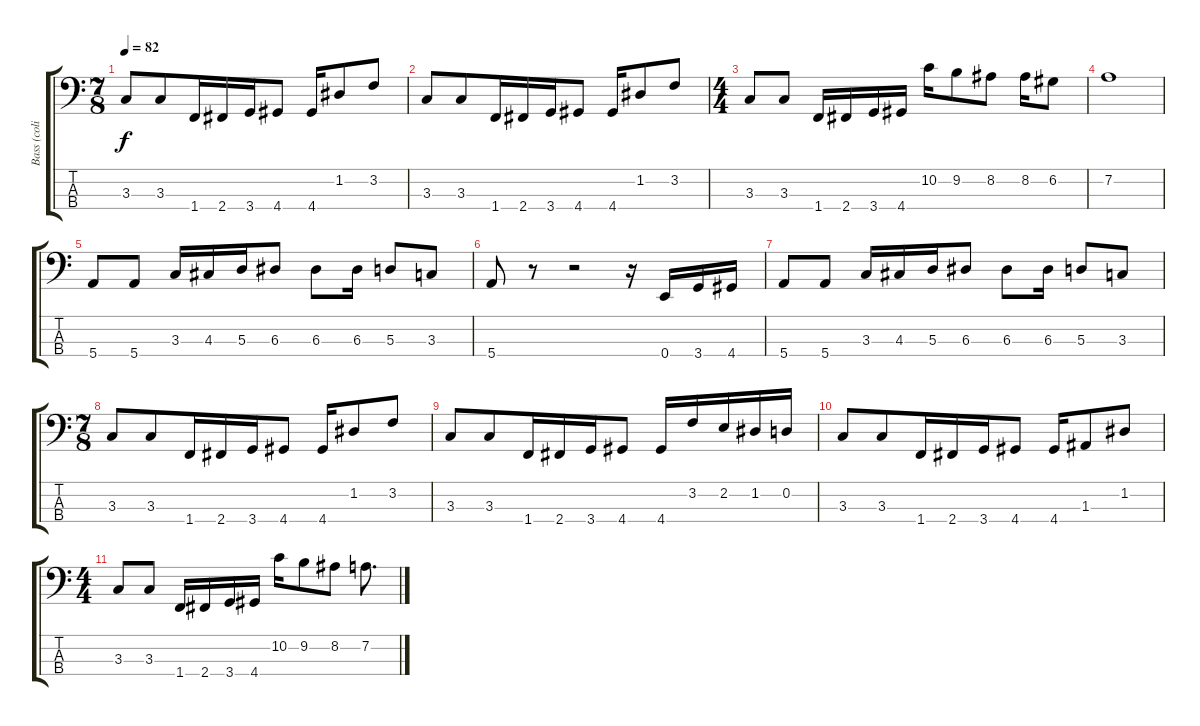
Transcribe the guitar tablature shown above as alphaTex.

\track ("Bass (colin)" "Bass (coli") {instrument electricbassfinger}
\staff {score tabs}
\tuning (G2 D2 A1 E1) {hide}
\ts (7 8)
\tempo 82
\clef f4
\ks c
3.3.8{dy f} 3.3.8 1.4.16 2.4.16 3.4.16 4.4.8 4.4.16 1.2.8 3.2.8 |
3.3.8 3.3.8 1.4.16 2.4.16 3.4.16 4.4.8 4.4.16 1.2.8 3.2.8 |
\ts (4 4)
3.3.8 3.3.8 1.4.16 2.4.16 3.4.16 4.4.16 10.2.16 9.2.8 8.2.8 8.2.16 6.2.8 |
7.2.1 |
5.4.8 5.4.8 3.3.16 4.3.16 5.3.16 6.3.8 6.3.8 6.3.16 5.3.8 3.3.8 |
5.4.8 r.8 r.2 r.16 0.4.16 3.4.16 4.4.16 |
5.4.8 5.4.8 3.3.16 4.3.16 5.3.16 6.3.8 6.3.8 6.3.16 5.3.8 3.3.8 |
\ts (7 8)
3.3.8 3.3.8 1.4.16 2.4.16 3.4.16 4.4.8 4.4.16 1.2.8 3.2.8 |
3.3.8 3.3.8 1.4.16 2.4.16 3.4.16 4.4.8 4.4.16 3.2.16 2.2.16 1.2.16 0.2.16 |
3.3.8 3.3.8 1.4.16 2.4.16 3.4.16 4.4.8 4.4.16 1.3.8 1.2.8 |
\ts (4 4)
3.3.8 3.3.8 1.4.16 2.4.16 3.4.16 4.4.16 10.2.16 9.2.8 8.2.8 7.2.8{d}
